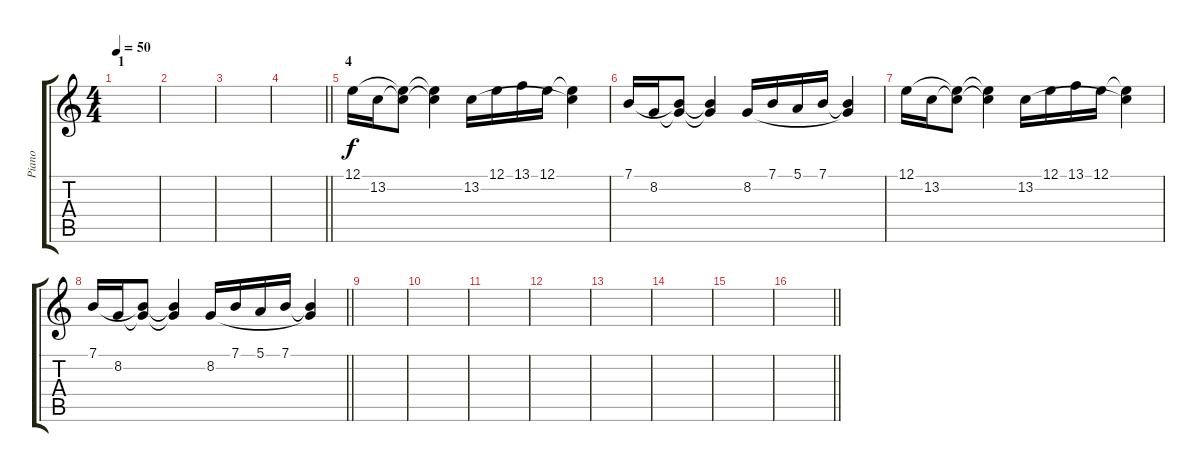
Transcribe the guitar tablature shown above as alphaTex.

\track ("Piano " "Piano ") {instrument acousticgrandpiano}
\staff {score tabs}
\tuning (E4 B3 G3 D3 A2 D2) {hide}
\ts (4 4)
\section ("" "1")
\tempo 50
\clef g2
\ks c
|
|
|
\barLineRight lightlight
|
\section ("" "4")
12.1.16 13.2.16 (12.1{t} 13.2{t}).8 (12.1{t} 13.2{t}).4 13.2.16 12.1.16 13.1.16 12.1.16 (12.1{t} 13.2{t}).4 |
7.1.16 8.2.16 (7.1{t} 8.2{t}).8 (7.1{t} 8.2{t}).4 8.2.16 7.1.16 5.1.16 7.1.16 (7.1{t} 8.2{t}).4 |
12.1.16 13.2.16 (12.1{t} 13.2{t}).8 (12.1{t} 13.2{t}).4 13.2.16 12.1.16 13.1.16 12.1.16 (12.1{t} 13.2{t}).4 |
\barLineRight lightlight
7.1.16 8.2.16 (7.1{t} 8.2{t}).8 (7.1{t} 8.2{t}).4 8.2.16 7.1.16 5.1.16 7.1.16 (7.1{t} 8.2{t}).4 |
|
|
|
|
|
|
|
\barLineRight lightlight
